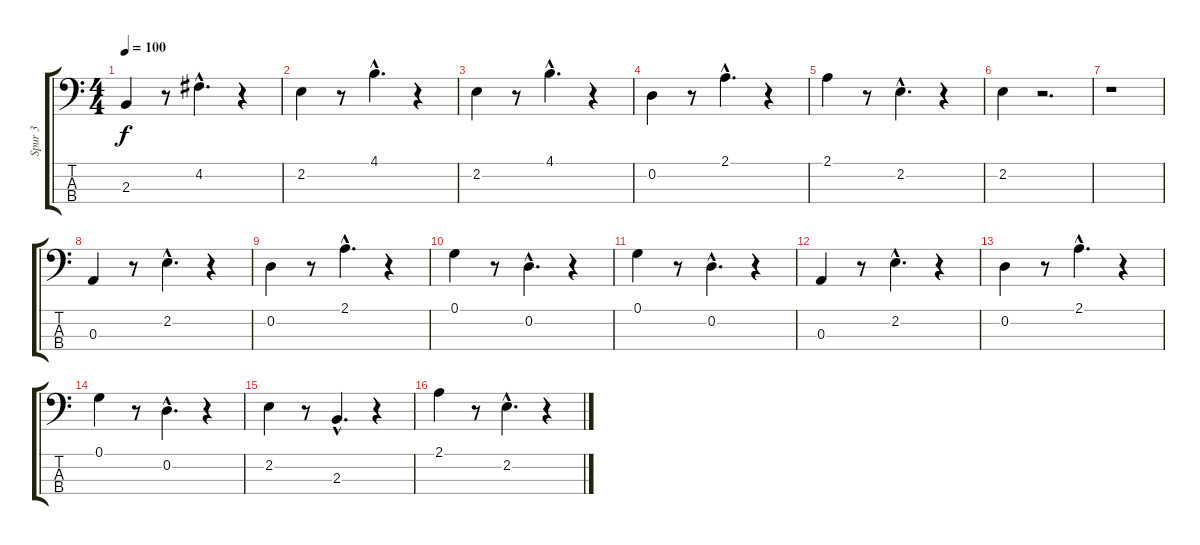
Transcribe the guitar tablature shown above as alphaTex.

\track ("Spur 3" "Spur 3") {instrument acousticbass}
\staff {score tabs}
\tuning (G2 D2 A1 E1) {hide}
\ts (4 4)
\tempo 100
\clef f4
\ks c
2.3.4{dy f} r.8 4.2{hac}.4{d} r.4 |
2.2.4 r.8 4.1{hac}.4{d} r.4 |
2.2.4 r.8 4.1{hac}.4{d} r.4 |
0.2.4 r.8 2.1{hac}.4{d} r.4 |
2.1.4 r.8 2.2{hac}.4{d} r.4 |
2.2.4 r.2{d} |
r.1 |
0.3.4 r.8 2.2{hac}.4{d} r.4 |
0.2.4 r.8 2.1{hac}.4{d} r.4 |
0.1.4 r.8 0.2{hac}.4{d} r.4 |
0.1.4 r.8 0.2{hac}.4{d} r.4 |
0.3.4 r.8 2.2{hac}.4{d} r.4 |
0.2.4 r.8 2.1{hac}.4{d} r.4 |
0.1.4 r.8 0.2{hac}.4{d} r.4 |
2.2.4 r.8 2.3{hac}.4{d} r.4 |
2.1.4 r.8 2.2{hac}.4{d} r.4
